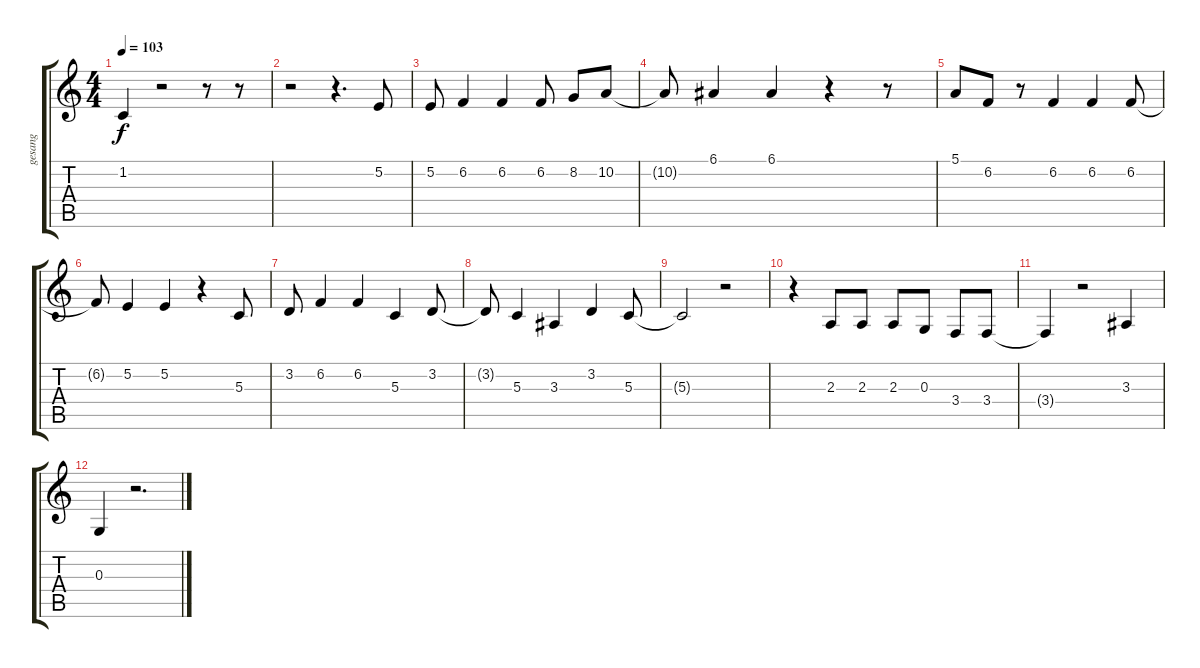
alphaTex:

\track ("gesang" "gesang") {instrument oboe}
\staff {score tabs}
\tuning (E4 B3 G3 D3 A2 E2) {hide}
\ts (4 4)
\tempo 103
\clef g2
\ks c
1.2{t}.4{dy f} r.2 r.8 r.8 |
r.2 r.4{d} 5.2.8 |
5.2.8 6.2.4 6.2.4 6.2.8 8.2.8 10.2.8 |
10.2{t}.8 6.1.4 6.1.4 r.4 r.8 |
5.1.8 6.2.8 r.8 6.2.4 6.2.4 6.2.8 |
6.2{t}.8 5.2.4 5.2.4 r.4 5.3.8 |
3.2.8 6.2.4 6.2.4 5.3.4 3.2.8 |
3.2{t}.8 5.3.4 3.3.4 3.2.4 5.3.8 |
5.3{t}.2 r.2 |
r.4 2.3.8 2.3.8 2.3.8 0.3.8 3.4.8 3.4.8 |
3.4{t}.4 r.2 3.3.4 |
0.3.4 r.2{d}
